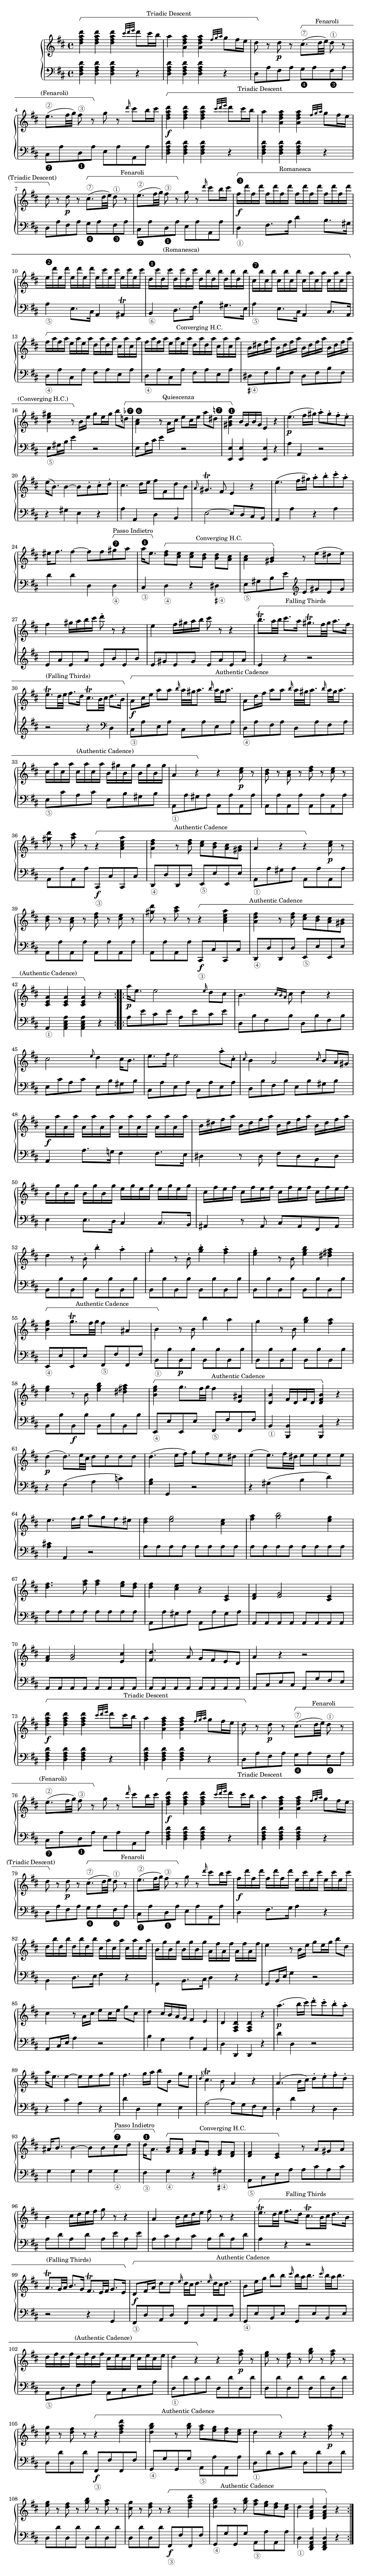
\version "2.24.0"
\include "../../stylesheets/annotation.ly"
\include "../../stylesheets/score.ly"
\include "../../stylesheets/typography.ly"

piece = "Allegro di molto"

global = {
  \time 4/4
  \key d \major
}

upVoice = \new Voice {
  \relative d''' {
    \repeat volta 2 {
      \clef "treble"
      <d a fis d>4 \triadicDescent <d a fis d> <d a fis d> \grace { cis32 d e } d8 cis16 b |
      a4 <a fis d a> <a fis d a> \grace { fis32 g a } g8 fis16 e |
      d8 \stopGroup r d \p r cis8. ^\bti \fenaroli ( d32 e ) d8 ^\bdo r |
      e8. ^\bre ( fis32 g ) fis8 ^\bmi r \stopGroup g r \grace { d'16 } cis8 b16 cis |
      <d a fis d>4 \triadicDescent \f <d a fis d> <d a fis d> \grace { cis32 d e } d8 cis16 b |
      a4 <a fis d a> <a fis d a> \grace { fis32 g a } g8 fis16 e |
      d8 \stopGroup r d \p r cis8. ^\bti \fenaroli ( d32 e ) d8 ^\bdo r |
      e8. ^\bre ( fis32 g ) fis8 ^\bmi r \stopGroup g r \grace { d'16 } cis8 b16 cis |
      fis,16 \f \mmi \romanesca d' fis, d' fis, d' fis, d' fis, d' fis, d' fis, d' fis, d' | \barNumberCheck #10
      e,16 \mre d' e, d' e, d' e, d' e, cis' e, cis' e, cis' e, cis' |
      d,16 \mdo cis' d, cis' d, cis' d, cis' d, b' d, b' d, b' d, b' |
      cis,16 \mti b' cis, b' cis, b' cis, b' cis, a' cis, a' cis, a' cis, a' \stopGroup |
      fis16 \converginghc a fis a e a e a d, a' d, a' cis, a' cis, a' |
      fis16 a fis a e a e a d, a' d, a' cis, a' cis, a' |
      b,16 dis fis a b, dis fis a b, dis fis a b, dis fis a |
      <gis e b>4 r8 \stopGroup b,16 e gis8 e16 gis b8 d,! \mties \quiescenza |
      <cis a>4 \mla r8 a16 cis e8 cis16 e a8 dis, \mtina |
      <e b gis>4 \mdo \stopGroup b16 gis b gis e4 r |
      e'4. ( \p fis16 gis ) a8 -. gis -. fis -. e -. | \barNumberCheck #20
      e16 ( b8. ) b4 ~ b8 b -. cis -. d -. |
      cis4. d16 e fis8 fis, d' b |
      \grace { a8 } gis4. \trill fis8 e4 r |
      e'4. ( fis16 gis ) a8 -. b -. cis -. a -. |
      eis16 fis8. fis4 ~ fis8 fis gis \mti \passoIndietro a |
      a16 \mdo e8. \stopGroup <fis d>8 \converginghc [ <e cis> ] <e cis> [ <d b> ] <d b> [ <cis a> ] |
      <cis a>4 <b gis> \stopGroup r8 e ( dis e ) |
      fis4 gis16 a b cis d8 -. r r4 |
      e,4 fis16 gis a b cis8 r r4 |
      b8. \trill \fallingThirds a32 b cis8. a16 gis8. \trill fis32 gis a8. fis16 | \barNumberCheck #30
      e8. \trill d32 e fis8. d16 cis8. \trill b32 cis d8. b16 \stopGroup |
      a8 \authenticCadence \f cis16 e a8 a \grace { b16 } a32 gis a8. \grace { b16 } a32 gis a8. |
      a,8 d16 fis a8 a \grace { b16 } a32 gis a8. \grace { b16 } a32 gis a8. |
      cis,16 a' cis, a' cis, a' cis, a' b, gis' b, gis' b, gis' b, gis' |
      a,4 r \stopGroup r <e' cis>8 \p r |
      <d b>8 r <cis a> r <fis d> r <e cis> r |
      <d' gis,>8 r <cis a> r r4 \authenticCadence <a e cis a> |
      <fis d a>4 r8 <fis d> <e cis> <d b> <cis a> <b gis> |
      a4 r r \stopGroup <e' cis>8 \p r |
      <d b>8 r <cis a> r <fis d> r <e cis> r | \barNumberCheck #40
      <d' gis,>8 r <cis a> r r4 \authenticCadence <a e cis a> |
      <fis d a>4 r8 <fis d> <e cis> <d b> <cis a> <b gis> |
      <a e cis>4 <a e cis> <a e cis> \stopGroup r
    }
    \repeat volta 2 {
      a'16 \p e8. e2 \grace { e16 } d8 cis |
      b4. \grace { cis16 b a } cis8 d4 r |
      cis2 \grace { e8 } d4 cis16 b8. |
      e8. fis16 e2 a8 -. cis,8 -. |
      \grace { cis8 } b4 a2 \grace { cis16 } b8 a16 gis |
      a16 \f a' a, a' a, a' a, a' a, a' a, a' a, a' a, a' |
      b,16 dis fis a b, dis fis a b, dis fis a b, dis fis a | \barNumberCheck #50
      b,16 g' b, g' b, g' b, g' e g e g e g e g |
      cis,16 fis e fis cis fis e fis cis fis e fis cis fis e fis |
      d4 r8 b -. b'4 -. a -. |
      g4 -. r8 b, -. <b' g>4 -.  <a fis> -. |
      <g e>4 -. r8 b, <b' g e>4 <a fis! dis> |
      <g e b>4 \authenticCadence g8. \trill fis32 g fis4 ais, |
      b4 \stopGroup r8 b b'4 a |
      g4 r8 b, <b' g>4 <a fis> |
      <g e>4 r8 b, <b' g e>4 <a fis! dis> |
      <g e b>4 \authenticCadence g8. fis32 g fis4 <ais, e> | \barNumberCheck #60
      <b d,>4 fis16 d fis d <b' fis d>4 \stopGroup r |
      d4 ( \p d8. ) e32 cis d8 d d d |
      d4. ( e16 fis ) g8 fis e dis |
      e4 ( e8. ) fis32 dis e8 e e e |
      e4. fis16 g a8 g fis eis |
      <fis d>4 <g e>2 <e cis>4 |
      <a fis>4 <b g>2 <g e>4 |
      <fis d>4. <a fis>8 <a fis>4 <g e>8 <fis d> |
      <fis d>4 <e cis> r <e, cis> |
      <fis d>4 <g e>2 <e cis>4 | \barNumberCheck #70
      <a fis>4 <b g>2 <cis e,>4 |
      <d fis,>4. a8 g fis e d |
      a'4 r r2 |
      <d' a fis d>4 \triadicDescent \f <d a fis d> <d a fis d> \grace { cis32 d e } d8 cis16 b |
      a4 <a fis d a> <a fis d a> \grace { fis32 g a } g8 fis16 e |
      d8 \stopGroup r d \p r cis8. ^\bti \fenaroli ( d32 e ) d8 ^\bdo r |
      e8. ^\bre ( fis32 g ) fis8 ^\bmi r \stopGroup g r \grace { d'16 } cis8 [ b16 cis ] |
      <d a fis d>4 \triadicDescent \f <d a fis d> <d a fis d> \grace { cis32 d e } d8 cis16 b |
      a4 <a fis d a>4 <a fis d a> \grace { fis32 g a } g8 fis16 e |
      d8 \stopGroup r d \p r cis8. ^\bti \fenaroli ( d32 e ) d8 ^\bdo r | \barNumberCheck #80
      e8. ^\bre ( fis32 g ) fis8 ^\bmi r \stopGroup g r \grace { d'16 } cis8 b16 cis |
      fis,16 \f d' fis, d' fis, d' fis, d' e, cis' e, cis' e, cis' e, cis' |
      d,16 b' d, b' d, b' d, b' cis, a' cis, a' cis, a' cis, a' |
      b,16 g' b, g' b, g' b, g' a, fis' a, fis' a, fis' a, fis' |
      e4 r8 b16 e g8 e16 g b8 d, |
      cis4 r8 a16 cis e8 cis16 e g8 cis, |
      d4 cis16 b a g fis4 e |
      d4 <d a fis> <d a fis> r |
      a''4. ( \p b16 cis ) d8 -. cis -. b -. a -. |
      a16 e8. e4 ~ e8 e fis g | \barNumberCheck #90
      fis4. g16 [ a ] b8 [ b, ] g' [ e ] |
      \grace { d8 } cis4. \trill b8 a4 r |
      a4. ( b16 cis ) d8 -. e -. fis -. d -. |
      ais16 b8. b4 ~ b8 b cis \passoIndietro \mti d |
      d16 \mdo a8. \stopGroup <b g>8 \converginghc [ <a fis> ] <a fis> [ <g e> ] <g e> [ <fis d> ] |
      <fis d>4 <e cis> \stopGroup r8 a gis a |
      b4 cis16 d e fis g8 r r4 |
      a,4 b16 cis d e fis8 r r4 |
      e8. \fallingThirds \trill [ d32 e ] fis8. [ d16 ] cis8. \trill [ b32 cis ] d8. [ b16 ] |
      a8. \trill  [ g32 a ] b8. [ g16 ] fis8. \trill [ e32 fis ] g8. [ e16 ] \stopGroup | \barNumberCheck #100
      d8 \authenticCadence \f fis16 a d8 d \grace { e16 } d32 cis d8. \grace { e16 } d32 cis d8. |
      b8 e16 g b8 b \grace { cis16 } b32 a b8. \grace { cis16 } b32 a b8. |
      d,16 fis d fis d fis d fis cis e cis e cis e cis e |
      d4 r \stopGroup r <a' fis>8 \p r |
      <g e>8 r <fis d> r <b g> r <a fis> r |
      <g cis,>8 r <fis d> r r4 \authenticCadence <d' a fis d> |
      <b g d>4 r8 <b g> <a fis> <g e> <fis d> <e cis> |
      d4 r \stopGroup r <a' fis>8 \p r |
      <g e>8 r <fis d> r <b g> r <a fis> r |
      <g cis,>8 r <fis d> r r4 \authenticCadence <d' a fis d> | \barNumberCheck #110
      <b g d>4 r8 <b g> <a fis> <g e> <fis d> <e cis> |
      d4 <d a fis d> <d a fis d> \stopGroup r
    }
  }
}

downVoice = \new Voice {
  \relative d' {
    \repeat volta 2 {
      \clef "bass"
      <d a fis d>4 <d a fis d> <d a fis d> r |
      <d a fis d>4 <d a fis d> <d a fis d> r |
      d,8 a' fis a g _\mfa a fis _\mmi a |
      cis,8 _\mti a' d, _\mdo a' e a a, a' |
      <d a fis d>4 <d a fis d> <d a fis d> r |
      <d a fis d>4 <d a fis d> <d a fis d> r |
      d,8 a' fis a g _\mfa a fis _\mmi a |
      cis,8 _\mti a' d, _\mdo a' e a a, a' |
      d,4 \bdo fis8. a16 d4 b8. gis16 | \barNumberCheck #10
      a4 \bso e8. cis16 a4 ais4 \trill |
      b4 \bla d8. fis16 b4 gis8. e16 |
      a4 \bso e8. cis16 a4 cis8. a16 |
      d8 \bfa a' cis, a' fis a e a |
      d,8 \bfa a' cis, a' fis a e a |
      dis,8 \bfais fis b fis dis fis b fis |
      e8 \bso gis16 b e4 r2 |
      e,8 a16 cis e4 r2 |
      <e, e,>4 <e e,> <e e,> r |
      a4 a, r2 | \barNumberCheck #20
      r4 gis' e r |
      a4 a, d b |
      e2 ~ e8 d cis b |
      a4 a' r a |
      d4 d d, d \bfa |
      cis4 \bmi d \bfa r dis \bfais |
      e8 \bso gis b e \clef "treble" e gis e gis |
      e8 a e a e b' e, b' |
      e,8 gis e gis e a e a |
      e4 r r2 | \barNumberCheck #30
      r2 r4 \clef "bass" d, |
      cis8 \bmi a' e a cis, a' e a |
      d,8 \bfa a' fis a d, a' fis a |
      e8 \bso cis' a cis e, b' gis b |
      a,8 \bdo a' gis a a, a' a, a' |
      a,8 a' a, a' a, a' a, a' |
      a,8 a' a, a' cis,, \bmi \f cis' cis, cis' |
      d,8 \bfa d' d, d' e, \bso e' e, e' |
      a,8 \bdo a' gis a a, a' a, a' |
      a,8 a' a, a' a, a' a, a' | \barNumberCheck #40
      a,8 a' a, a' cis,, \bmi \f cis' cis, cis' |
      d,8 \bfa d' d, d' e, \bso e' e, e' |
      a,4 \bdo <a' e cis a> <a e cis a> r
    }
    \repeat volta 2 {
      a8 e' cis e a, e' cis e |
      d,8 b' fis b d, b' fis b |
      e,8 cis' a cis e, b' gis b |
      cis,8 a' e a cis, a' e a |
      d,8 b' fis b e, b' gis b |
      a,4 a'8. g!16 fis4 fis8. e16 |
      dis4 r8 dis fis dis b dis | \barNumberCheck #50
      e4 e8. d16 cis4 cis8. b16 |
      ais4 r8 ais cis ais fis ais |
      b8 b' b, b' b, b' b, b' |
      b,8 b' b, b' b, b' b, b' |
      b,8 b' b, b' b, b' b, b' |
      e,,8 \bfa e' e, e' fis, \bso fis' fis, fis' |
      b,8 \bdo b' b, \p b' b, b' b, b' |
      b,8 b' b, b' b, b' b, b' |
      b,8 b' b, \f b' b, b' b, b' |
      e,,8 \bfa e' e, e' fis, \bso fis' fis, fis' | \barNumberCheck #60
      b,4 \bdo <b b,> <b b,> r |
      r4 fis' ( a c ) |
      <b g>4 g, r2 |
      r4 gis' ( b d ) |
      <cis! a>4 a, r2 |
      a'8 a a a a a a a |
      a8 a a a a a a a |
      a8 a a a a a a a |
      a,8 a' gis a a, a' gis a |
      a,8 a a a a a a a | \barNumberCheck #70
      a8 a a a a a a a |
      a8 a a a a a a a |
      a8 cis e cis \stemUp a g' fis e |
      \stemDown <d' a fis d>4 <d a fis d> <d a fis d> r |
      <d a fis d>4 <d a fis d> <d a fis d> r |
      d,8 a' fis a g _\mfa a fis _\mmi a |
      cis,8 _\mti a' d, _\mdo a' e a a, a' |
      <d a fis d>4 <d a fis d> <d a fis d> r |
      <d a fis d>4 <d a fis d> <d a fis d> r |
      d,8 a' fis a g _\mfa a fis _\mmi a | \barNumberCheck #80
      cis,8 _\mti a' d, _\mdo a' e a a, a' |
      d,4 fis8. g16 a4 r |
      b,4 d8. e16 fis4 r |
      g,4 b8. cis16 d4 r |
      \stemUp g,8 b16 e \stemDown g4 r2 |
      \stemUp a,8 cis16 e \stemDown a4 r2 |
      b4 g a \stemUp a, |
      \stemDown d4 \stemUp d, d r |
      \stemNeutral d''4 d, r2 |
      r4 cis' a r | \barNumberCheck #90
      d4 d, g e |
      a2 ~ a8 g fis e |
      d4 d' r d, |
      g4 g g g \bfa |
      fis4 \bmi g \bfa r gis \bfais |
      a,8 \bso cis e a a cis a cis |
      a8 d a d a e' a, e' |
      a,8 cis a cis a d a d |
      a4 r4 r2 |
      r2 r4 g, | \barNumberCheck #100
      fis8 \bmi d' a d fis, d' a d |
      g,8 \bfa e' b e g, e' b e |
      a,8 \bso d fis a a, cis e a |
      d,8 \bdo d' cis d d, d' d, d' |
      d,8 d' d, d' d, d' d, d' |
      d,8 d' d, d' fis,, \bmi \f fis' fis, fis' |
      g,8 \bfa g' g, g' a, \bso a' a, a' |
      d,8 \bdo d' cis d d, d' d, d' |
      d,8 d' d, d' d, d' d, d' |
      d,8 d' d, d' fis,, \bmi \f fis' fis, fis' | \barNumberCheck #110
      g,8 \bfa g' g, g' a, \bmi a' a, a' |
      d,4 \bdo <d a fis d> <d a fis d> r
    }
  }
}

\score {
  \new PianoStaff <<
    \new Staff = "up" << \global \upVoice >>
    \new Staff = "down" << \global \downVoice >>
  >>
}
